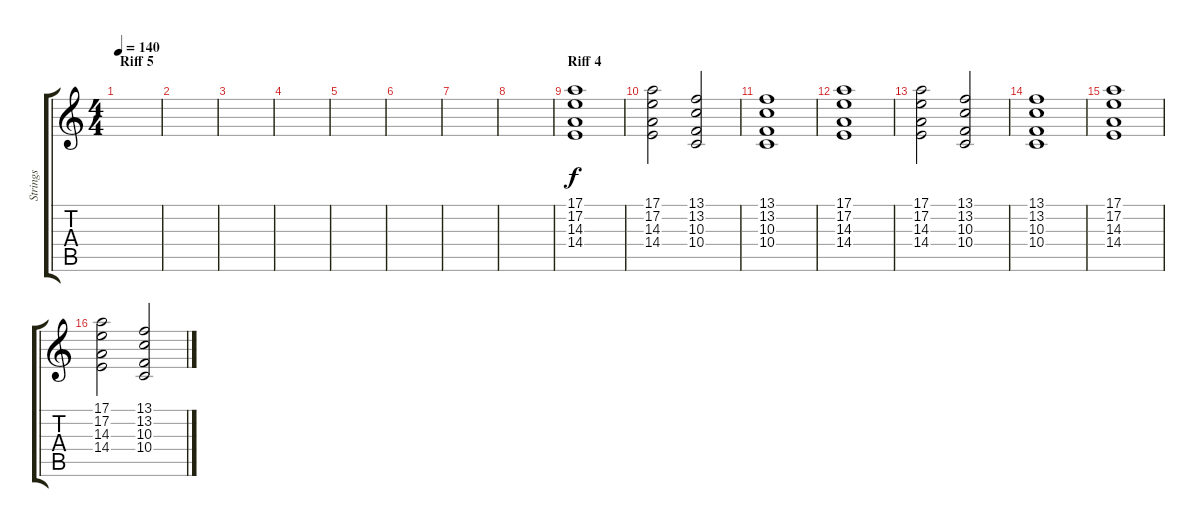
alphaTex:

\track ("Strings" "Strings") {instrument churchorgan}
\staff {score tabs}
\tuning (E4 B3 G3 D3 A2 E2) {hide}
\ts (4 4)
\section ("" "Riff 5")
\tempo 140
\clef g2
\ks c
|
|
|
|
|
|
|
|
\section ("" "Riff 4")
(17.1 17.2 14.3 14.4).1 |
(17.1 17.2 14.3 14.4).2 (13.1 13.2 10.3 10.4).2 |
(13.1 13.2 10.3 10.4).1 |
(17.1 17.2 14.3 14.4).1 |
(17.1 17.2 14.3 14.4).2 (13.1 13.2 10.3 10.4).2 |
(13.1 13.2 10.3 10.4).1 |
(17.1 17.2 14.3 14.4).1 |
(17.1 17.2 14.3 14.4).2 (13.1 13.2 10.3 10.4).2
